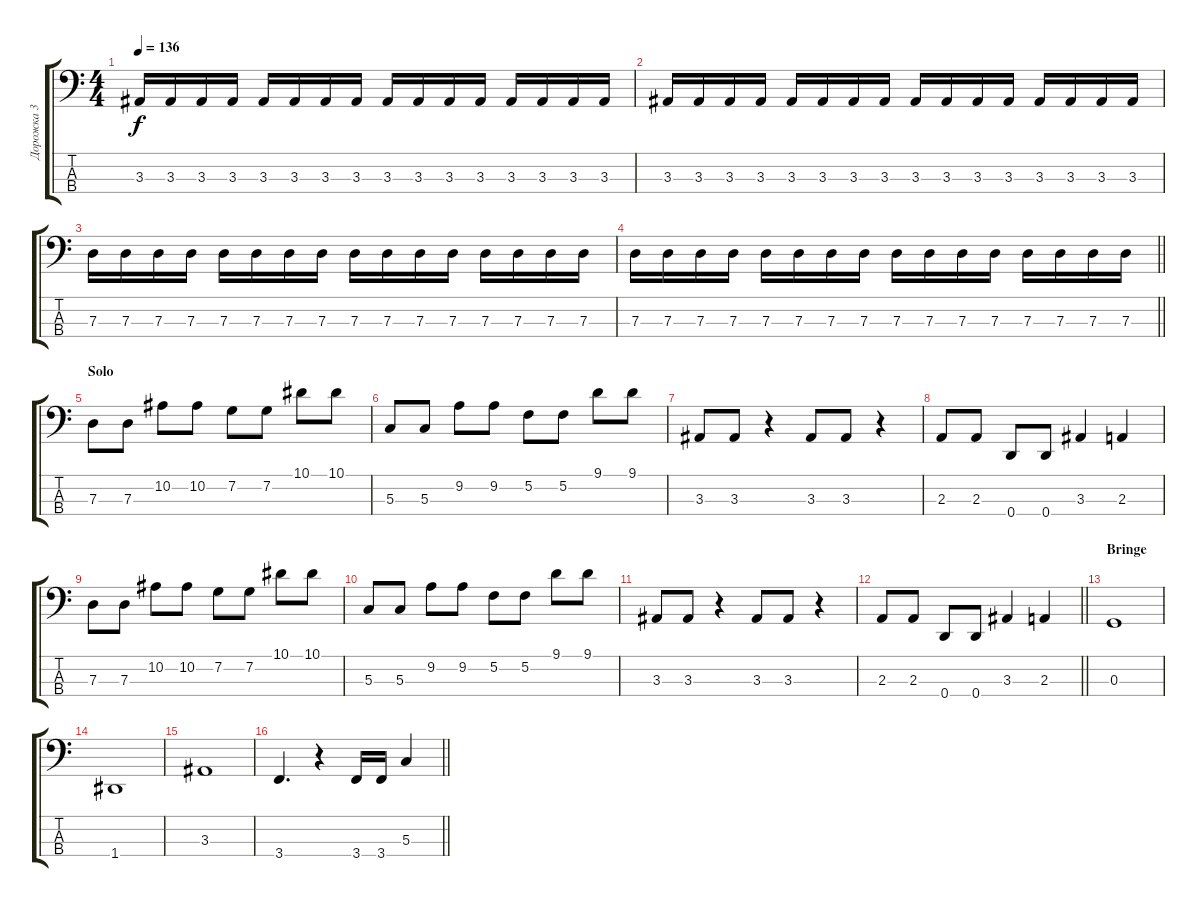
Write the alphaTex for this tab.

\track ("Дорожка 3" "Дорожка 3") {instrument electricbasspick}
\staff {score tabs}
\tuning (F2 C2 G1 D1) {hide}
\ts (4 4)
\tempo 136
\clef f4
\ks c
3.3.16{dy f} 3.3.16 3.3.16 3.3.16 3.3.16 3.3.16 3.3.16 3.3.16 3.3.16 3.3.16 3.3.16 3.3.16 3.3.16 3.3.16 3.3.16 3.3.16 |
3.3.16 3.3.16 3.3.16 3.3.16 3.3.16 3.3.16 3.3.16 3.3.16 3.3.16 3.3.16 3.3.16 3.3.16 3.3.16 3.3.16 3.3.16 3.3.16 |
7.3.16 7.3.16 7.3.16 7.3.16 7.3.16 7.3.16 7.3.16 7.3.16 7.3.16 7.3.16 7.3.16 7.3.16 7.3.16 7.3.16 7.3.16 7.3.16 |
\barLineRight lightlight
7.3.16 7.3.16 7.3.16 7.3.16 7.3.16 7.3.16 7.3.16 7.3.16 7.3.16 7.3.16 7.3.16 7.3.16 7.3.16 7.3.16 7.3.16 7.3.16 |
\section ("" "Solo")
7.3.8 7.3.8 10.2.8 10.2.8 7.2.8 7.2.8 10.1.8 10.1.8 |
5.3.8 5.3.8 9.2.8 9.2.8 5.2.8 5.2.8 9.1.8 9.1.8 |
3.3.8 3.3.8 r.4 3.3.8 3.3.8 r.4 |
2.3.8 2.3.8 0.4.8 0.4.8 3.3.4 2.3.4 |
7.3.8 7.3.8 10.2.8 10.2.8 7.2.8 7.2.8 10.1.8 10.1.8 |
5.3.8 5.3.8 9.2.8 9.2.8 5.2.8 5.2.8 9.1.8 9.1.8 |
3.3.8 3.3.8 r.4 3.3.8 3.3.8 r.4 |
\barLineRight lightlight
2.3.8 2.3.8 0.4.8 0.4.8 3.3.4 2.3.4 |
\section ("" "Bringe")
0.3.1 |
1.4.1 |
3.3.1 |
\barLineRight lightlight
3.4.4{d} r.4 3.4.16 3.4.16 5.3.4
